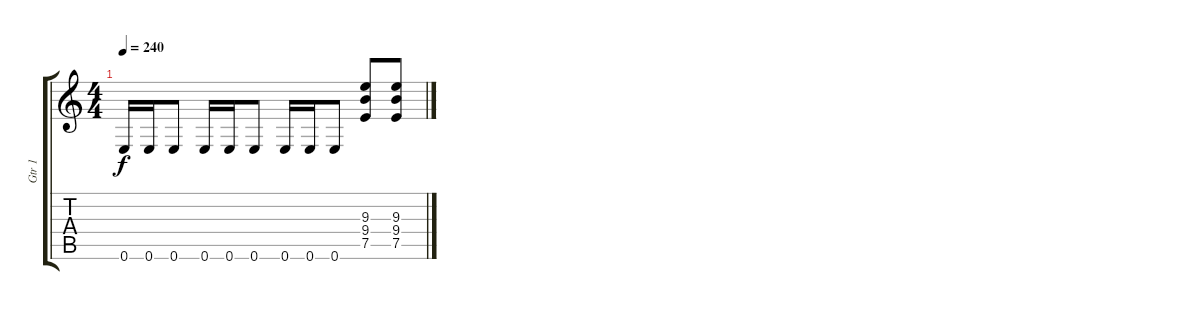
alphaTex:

\track ("Gtr 1" "Gtr 1") {instrument distortionguitar}
\staff {score tabs}
\tuning (E4 B3 G3 D3 A2 E2) {hide}
\ts (4 4)
\tempo 240
\clef g2
\ks c
0.6.16{dy f} 0.6.16 0.6.8 0.6.16 0.6.16 0.6.8 0.6.16 0.6.16 0.6.8 (9.3 9.4 7.5).8 (9.3 9.4 7.5).8
